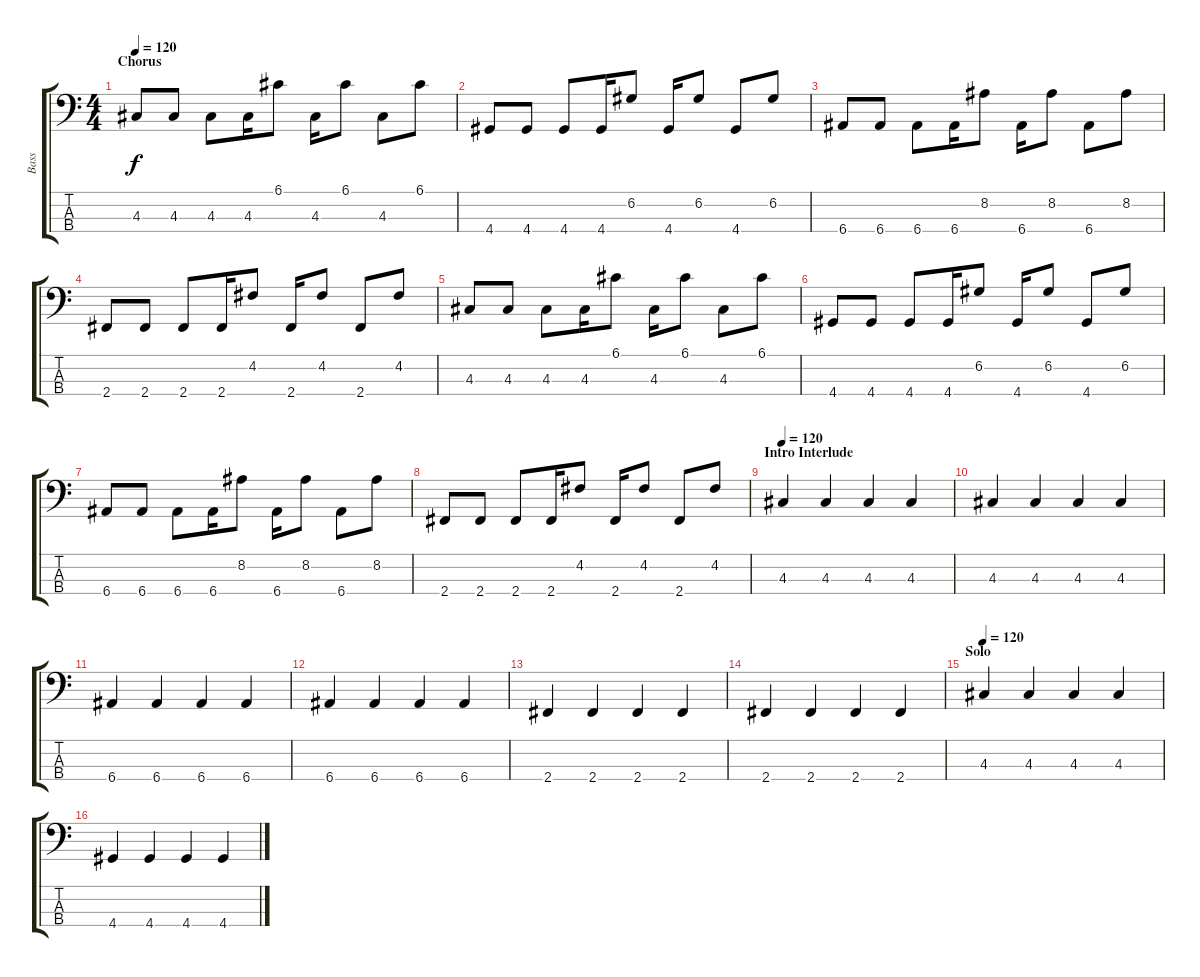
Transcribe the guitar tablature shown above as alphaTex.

\track ("Bass" "Bass") {instrument electricbassfinger}
\staff {score tabs}
\tuning (G2 D2 A1 E1) {hide}
\ts (4 4)
\section ("" "Chorus")
\tempo 120
\clef f4
\ks c
4.3.8{dy f} 4.3.8 4.3.8 4.3.16 6.1.8 4.3.16 6.1.8 4.3.8 6.1.8 |
4.4.8 4.4.8 4.4.8 4.4.16 6.2.8 4.4.16 6.2.8 4.4.8 6.2.8 |
6.4.8 6.4.8 6.4.8 6.4.16 8.2.8 6.4.16 8.2.8 6.4.8 8.2.8 |
2.4.8 2.4.8 2.4.8 2.4.16 4.2.8 2.4.16 4.2.8 2.4.8 4.2.8 |
4.3.8 4.3.8 4.3.8 4.3.16 6.1.8 4.3.16 6.1.8 4.3.8 6.1.8 |
4.4.8 4.4.8 4.4.8 4.4.16 6.2.8 4.4.16 6.2.8 4.4.8 6.2.8 |
6.4.8 6.4.8 6.4.8 6.4.16 8.2.8 6.4.16 8.2.8 6.4.8 8.2.8 |
2.4.8 2.4.8 2.4.8 2.4.16 4.2.8 2.4.16 4.2.8 2.4.8 4.2.8 |
\section ("" "Intro Interlude")
\tempo 120
4.3.4 4.3.4 4.3.4 4.3.4 |
4.3.4 4.3.4 4.3.4 4.3.4 |
6.4.4 6.4.4 6.4.4 6.4.4 |
6.4.4 6.4.4 6.4.4 6.4.4 |
2.4.4 2.4.4 2.4.4 2.4.4 |
2.4.4 2.4.4 2.4.4 2.4.4 |
\section ("" "Solo")
\tempo 120
4.3.4 4.3.4 4.3.4 4.3.4 |
4.4.4 4.4.4 4.4.4 4.4.4
